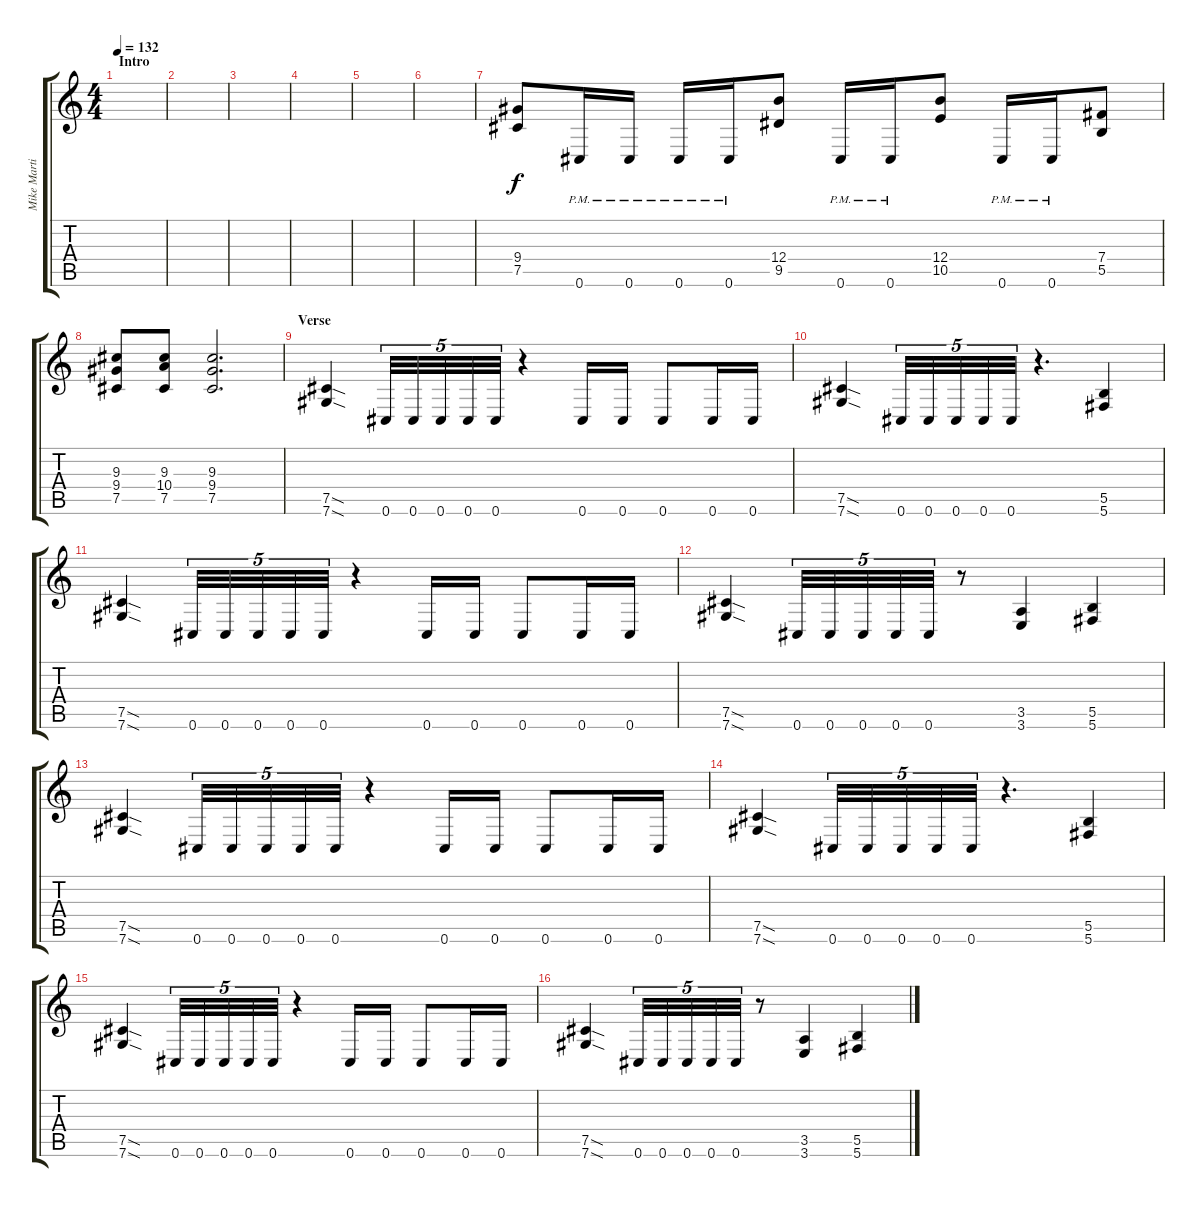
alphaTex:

\track ("Mike Martin" "Mike Marti") {instrument distortionguitar}
\staff {score tabs}
\tuning (Db4 Ab3 E3 B2 Gb2 Db2) {hide}
\ts (4 4)
\section ("" "Intro")
\tempo 132
\clef g2
\ks c
|
|
|
|
|
|
(9.4 7.5).8 0.6{pm}.16 0.6{pm}.16 0.6{pm}.16 0.6{pm}.16 (12.4 9.5).8 0.6{pm}.16 0.6{pm}.16 (12.4 10.5).8 0.6{pm}.16 0.6{pm}.16 (7.4 5.5).8 |
(9.3 9.4 7.5).8 (9.3 10.4 7.5).8 (9.3 9.4 7.5).2{d} |
\section ("" "Verse")
(7.5{sod} 7.6{sod}).4 0.6.32{tu (5 4)} 0.6.32{tu (5 4)} 0.6.32{tu (5 4)} 0.6.32{tu (5 4)} 0.6.32{tu (5 4)} r.4 0.6.16 0.6.16 0.6.8 0.6.16 0.6.16 |
(7.5{sod} 7.6{sod}).4 0.6.32{tu (5 4)} 0.6.32{tu (5 4)} 0.6.32{tu (5 4)} 0.6.32{tu (5 4)} 0.6.32{tu (5 4)} r.4{d} (5.5 5.6).4 |
(7.5{sod} 7.6{sod}).4 0.6.32{tu (5 4)} 0.6.32{tu (5 4)} 0.6.32{tu (5 4)} 0.6.32{tu (5 4)} 0.6.32{tu (5 4)} r.4 0.6.16 0.6.16 0.6.8 0.6.16 0.6.16 |
(7.5{sod} 7.6{sod}).4 0.6.32{tu (5 4)} 0.6.32{tu (5 4)} 0.6.32{tu (5 4)} 0.6.32{tu (5 4)} 0.6.32{tu (5 4)} r.8 (3.5 3.6).4 (5.5 5.6).4 |
(7.5{sod} 7.6{sod}).4 0.6.32{tu (5 4)} 0.6.32{tu (5 4)} 0.6.32{tu (5 4)} 0.6.32{tu (5 4)} 0.6.32{tu (5 4)} r.4 0.6.16 0.6.16 0.6.8 0.6.16 0.6.16 |
(7.5{sod} 7.6{sod}).4 0.6.32{tu (5 4)} 0.6.32{tu (5 4)} 0.6.32{tu (5 4)} 0.6.32{tu (5 4)} 0.6.32{tu (5 4)} r.4{d} (5.5 5.6).4 |
(7.5{sod} 7.6{sod}).4 0.6.32{tu (5 4)} 0.6.32{tu (5 4)} 0.6.32{tu (5 4)} 0.6.32{tu (5 4)} 0.6.32{tu (5 4)} r.4 0.6.16 0.6.16 0.6.8 0.6.16 0.6.16 |
(7.5{sod} 7.6{sod}).4 0.6.32{tu (5 4)} 0.6.32{tu (5 4)} 0.6.32{tu (5 4)} 0.6.32{tu (5 4)} 0.6.32{tu (5 4)} r.8 (3.5 3.6).4 (5.5 5.6).4
